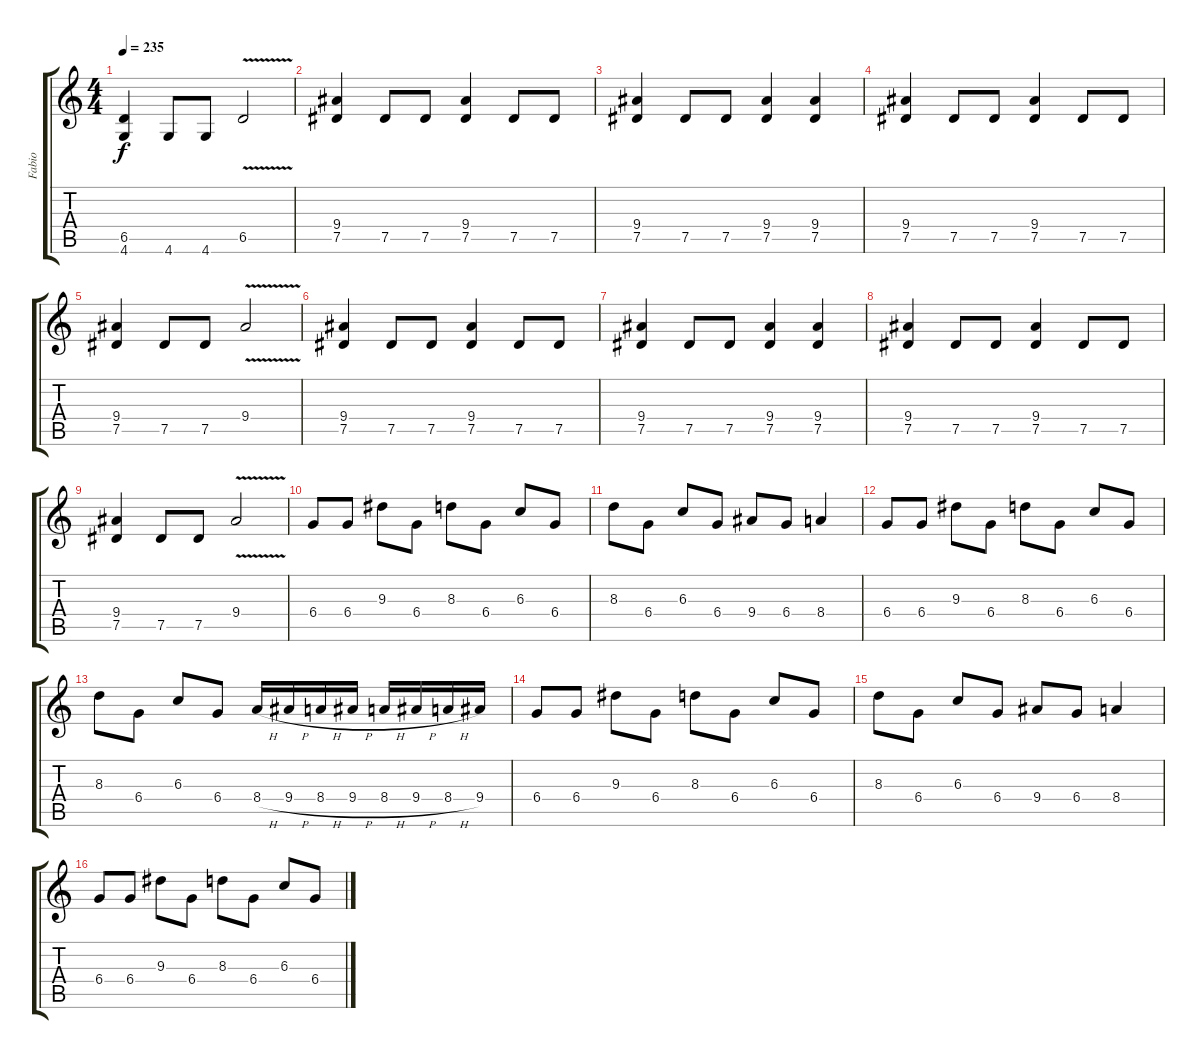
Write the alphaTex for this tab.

\track ("Fabio" "Fabio") {instrument distortionguitar}
\staff {score tabs}
\tuning (Eb4 Bb3 Gb3 Db3 Ab2 Eb2) {hide}
\ts (4 4)
\tempo 235
\clef g2
\ks c
(6.5 4.6).4{dy f} 4.6.8 4.6.8 6.5{v}.2 |
(9.4 7.5).4 7.5.8 7.5.8 (9.4 7.5).4 7.5.8 7.5.8 |
(9.4 7.5).4 7.5.8 7.5.8 (9.4 7.5).4 (9.4 7.5).4 |
(9.4 7.5).4 7.5.8 7.5.8 (9.4 7.5).4 7.5.8 7.5.8 |
(9.4 7.5).4 7.5.8 7.5.8 9.4{v}.2 |
(9.4 7.5).4 7.5.8 7.5.8 (9.4 7.5).4 7.5.8 7.5.8 |
(9.4 7.5).4 7.5.8 7.5.8 (9.4 7.5).4 (9.4 7.5).4 |
(9.4 7.5).4 7.5.8 7.5.8 (9.4 7.5).4 7.5.8 7.5.8 |
(9.4 7.5).4 7.5.8 7.5.8 9.4{v}.2 |
6.4.8 6.4.8 9.3.8 6.4.8 8.3.8 6.4.8 6.3.8 6.4.8 |
8.3.8 6.4.8 6.3.8 6.4.8 9.4.8 6.4.8 8.4.4 |
6.4.8 6.4.8 9.3.8 6.4.8 8.3.8 6.4.8 6.3.8 6.4.8 |
8.3.8 6.4.8 6.3.8 6.4.8 8.4{h}.16 9.4{h}.16 8.4{h}.16 9.4{h}.16 8.4{h}.16 9.4{h}.16 8.4{h}.16 9.4.16 |
6.4.8 6.4.8 9.3.8 6.4.8 8.3.8 6.4.8 6.3.8 6.4.8 |
8.3.8 6.4.8 6.3.8 6.4.8 9.4.8 6.4.8 8.4.4 |
6.4.8 6.4.8 9.3.8 6.4.8 8.3.8 6.4.8 6.3.8 6.4.8
